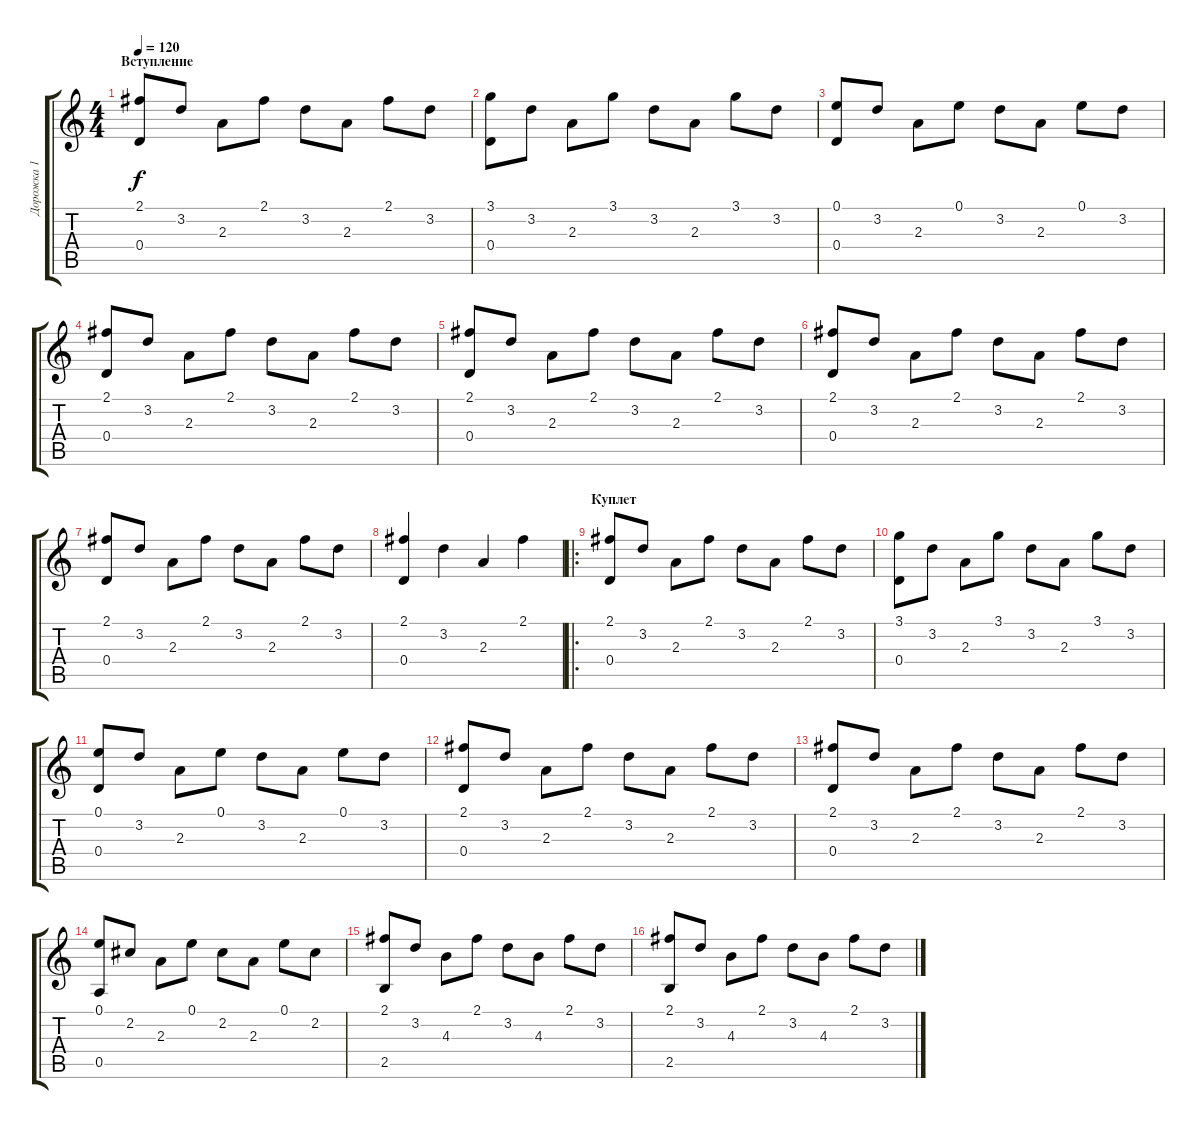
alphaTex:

\track ("Дорожка 1" "Дорожка 1") {instrument acousticguitarnylon}
\staff {score tabs}
\tuning (E4 B3 G3 D3 A2 E2) {hide}
\ts (4 4)
\section ("" "Вступление")
\tempo 120
\clef g2
\ks c
(2.1 0.4).8{dy f instrument acousticguitarnylon} 3.2.8 2.3.8 2.1.8 3.2.8 2.3.8 2.1.8 3.2.8 |
(3.1 0.4).8 3.2.8 2.3.8 3.1.8 3.2.8 2.3.8 3.1.8 3.2.8 |
(0.1 0.4).8 3.2.8 2.3.8 0.1.8 3.2.8 2.3.8 0.1.8 3.2.8 |
(2.1 0.4).8 3.2.8 2.3.8 2.1.8 3.2.8 2.3.8 2.1.8 3.2.8 |
(2.1 0.4).8 3.2.8 2.3.8 2.1.8 3.2.8 2.3.8 2.1.8 3.2.8 |
(2.1 0.4).8 3.2.8 2.3.8 2.1.8 3.2.8 2.3.8 2.1.8 3.2.8 |
(2.1 0.4).8 3.2.8 2.3.8 2.1.8 3.2.8 2.3.8 2.1.8 3.2.8 |
(2.1 0.4).4 3.2.4 2.3.4 2.1.4 |
\ro
\section ("" "Куплет")
(2.1 0.4).8 3.2.8 2.3.8 2.1.8 3.2.8 2.3.8 2.1.8 3.2.8 |
(3.1 0.4).8 3.2.8 2.3.8 3.1.8 3.2.8 2.3.8 3.1.8 3.2.8 |
(0.1 0.4).8 3.2.8 2.3.8 0.1.8 3.2.8 2.3.8 0.1.8 3.2.8 |
(2.1 0.4).8 3.2.8 2.3.8 2.1.8 3.2.8 2.3.8 2.1.8 3.2.8 |
(2.1 0.4).8 3.2.8 2.3.8 2.1.8 3.2.8 2.3.8 2.1.8 3.2.8 |
(0.1 0.5).8 2.2.8 2.3.8 0.1.8 2.2.8 2.3.8 0.1.8 2.2.8 |
(2.1 2.5).8 3.2.8 4.3.8 2.1.8 3.2.8 4.3.8 2.1.8 3.2.8 |
(2.1 2.5).8 3.2.8 4.3.8 2.1.8 3.2.8 4.3.8 2.1.8 3.2.8
